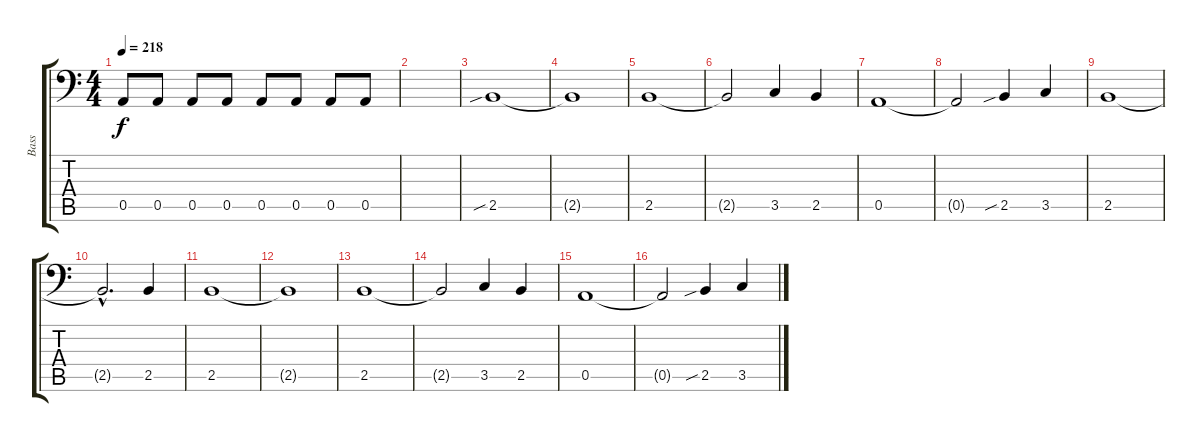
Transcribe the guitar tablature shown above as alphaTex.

\track ("Bass" "Bass") {instrument electricbasspick}
\staff {score tabs}
\tuning (E3 B2 G2 D2 A1 E1) {hide}
\ts (4 4)
\tempo 218
\clef f4
\ks c
0.5.8{dy f} 0.5.8 0.5.8 0.5.8 0.5.8 0.5.8 0.5.8 0.5.8 |
|
2.5{sib}.1 |
2.5{t}.1 |
2.5.1 |
2.5{t}.2 3.5.4 2.5.4 |
0.5.1 |
0.5{t}.2 2.5{sib}.4 3.5.4 |
2.5.1 |
2.5{hac t}.2{d} 2.5.4 |
2.5.1 |
2.5{t}.1 |
2.5.1 |
2.5{t}.2 3.5.4 2.5.4 |
0.5.1 |
0.5{t}.2 2.5{sib}.4 3.5.4
